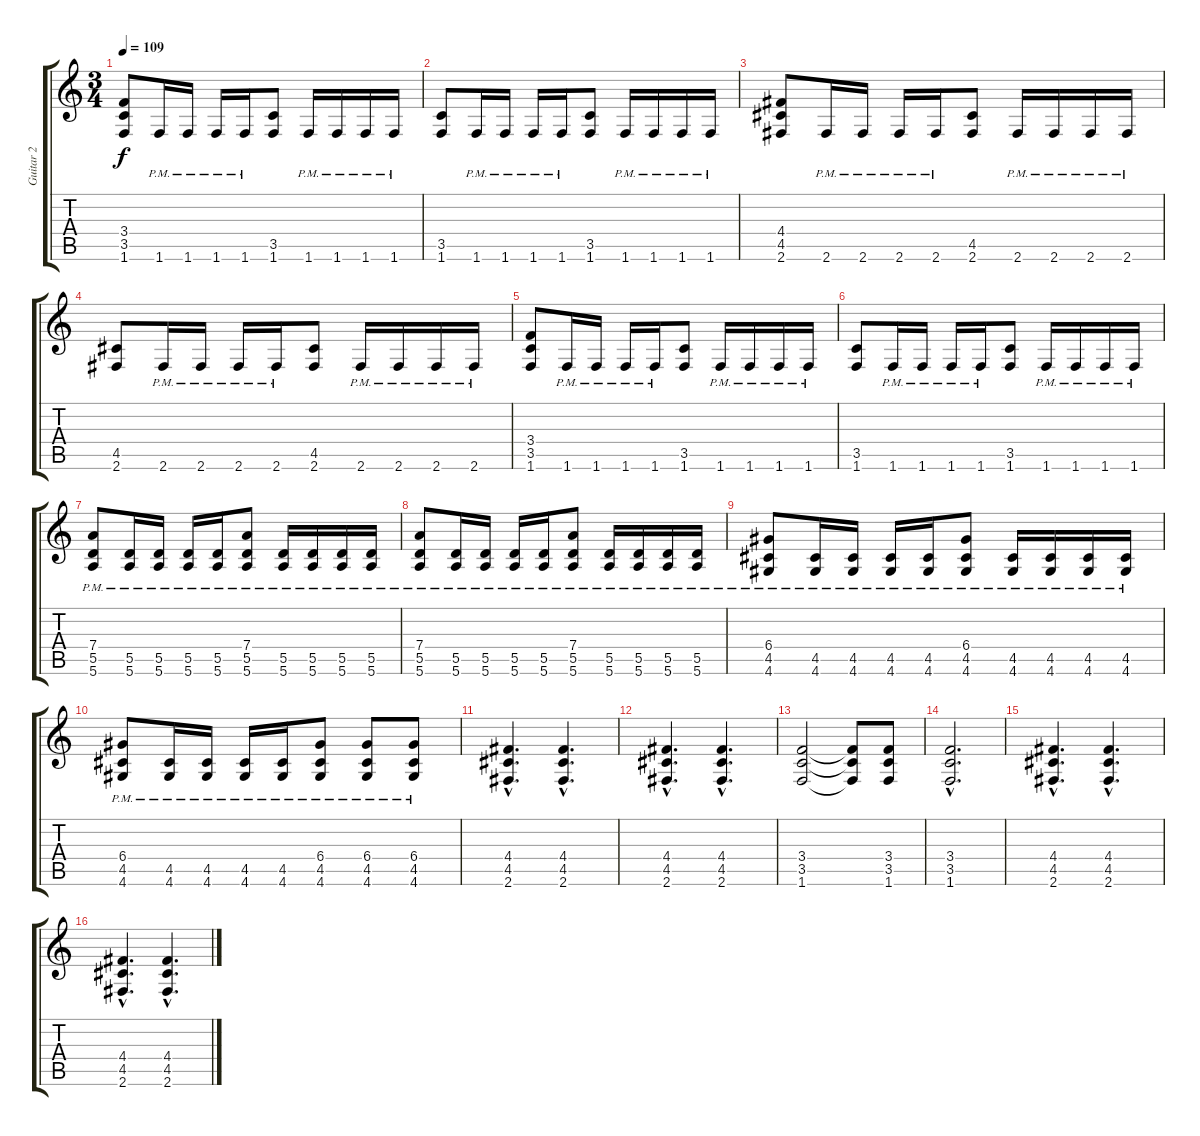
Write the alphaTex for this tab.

\track ("Guitar 2" "Guitar 2") {instrument distortionguitar}
\staff {score tabs}
\tuning (E4 B3 G3 D3 A2 E2) {hide}
\ts (3 4)
\tempo 109
\clef g2
\ks c
(3.4 3.5 1.6).8{dy f} 1.6{pm}.16 1.6{pm}.16 1.6{pm}.16 1.6{pm}.16 (3.5 1.6).8 1.6{pm}.16 1.6{pm}.16 1.6{pm}.16 1.6{pm}.16 |
(3.5 1.6).8 1.6{pm}.16 1.6{pm}.16 1.6{pm}.16 1.6{pm}.16 (3.5 1.6).8 1.6{pm}.16 1.6{pm}.16 1.6{pm}.16 1.6{pm}.16 |
(4.4 4.5 2.6).8 2.6{pm}.16 2.6{pm}.16 2.6{pm}.16 2.6{pm}.16 (4.5 2.6).8 2.6{pm}.16 2.6{pm}.16 2.6{pm}.16 2.6{pm}.16 |
(4.5 2.6).8 2.6{pm}.16 2.6{pm}.16 2.6{pm}.16 2.6{pm}.16 (4.5 2.6).8 2.6{pm}.16 2.6{pm}.16 2.6{pm}.16 2.6{pm}.16 |
(3.4 3.5 1.6).8 1.6{pm}.16 1.6{pm}.16 1.6{pm}.16 1.6{pm}.16 (3.5 1.6).8 1.6{pm}.16 1.6{pm}.16 1.6{pm}.16 1.6{pm}.16 |
(3.5 1.6).8 1.6{pm}.16 1.6{pm}.16 1.6{pm}.16 1.6{pm}.16 (3.5 1.6).8 1.6{pm}.16 1.6{pm}.16 1.6{pm}.16 1.6{pm}.16 |
(7.4{pm} 5.5{pm} 5.6{pm}).8 (5.5{pm} 5.6{pm}).16 (5.5{pm} 5.6{pm}).16 (5.5{pm} 5.6{pm}).16 (5.5{pm} 5.6{pm}).16 (7.4{pm} 5.5{pm} 5.6{pm}).8 (5.5{pm} 5.6{pm}).16 (5.5{pm} 5.6{pm}).16 (5.5{pm} 5.6{pm}).16 (5.5{pm} 5.6{pm}).16 |
(7.4{pm} 5.5{pm} 5.6{pm}).8 (5.5{pm} 5.6{pm}).16 (5.5{pm} 5.6{pm}).16 (5.5{pm} 5.6{pm}).16 (5.5{pm} 5.6{pm}).16 (7.4{pm} 5.5{pm} 5.6{pm}).8 (5.5{pm} 5.6{pm}).16 (5.5{pm} 5.6{pm}).16 (5.5{pm} 5.6{pm}).16 (5.5{pm} 5.6{pm}).16 |
(6.4{pm} 4.5{pm} 4.6{pm}).8 (4.5{pm} 4.6{pm}).16 (4.5{pm} 4.6{pm}).16 (4.5{pm} 4.6{pm}).16 (4.5{pm} 4.6{pm}).16 (6.4{pm} 4.5{pm} 4.6{pm}).8 (4.5{pm} 4.6{pm}).16 (4.5{pm} 4.6{pm}).16 (4.5{pm} 4.6{pm}).16 (4.5 4.6{pm}).16 |
(6.4{pm} 4.5{pm} 4.6{pm}).8 (4.5{pm} 4.6{pm}).16 (4.5{pm} 4.6{pm}).16 (4.5{pm} 4.6{pm}).16 (4.5{pm} 4.6{pm}).16 (6.4{pm} 4.5{pm} 4.6{pm}).8 (6.4{pm} 4.5{pm} 4.6{pm}).8 (6.4{pm} 4.5{pm} 4.6{pm}).8 |
(4.4{hac} 4.5{hac} 2.6{hac}).4{d} (4.4{hac} 4.5{hac} 2.6{hac}).4{d} |
(4.4{hac} 4.5{hac} 2.6{hac}).4{d} (4.4{hac} 4.5{hac} 2.6{hac}).4{d} |
(3.4 3.5 1.6).2 (3.4{t} 3.5{t} 1.6{t}).8 (3.4 3.5 1.6).8 |
(3.4{hac} 3.5{hac} 1.6{hac}).2{d} |
(4.4{hac} 4.5{hac} 2.6{hac}).4{d} (4.4{hac} 4.5{hac} 2.6{hac}).4{d} |
(4.4{hac} 4.5{hac} 2.6{hac}).4{d} (4.4{hac} 4.5{hac} 2.6{hac}).4{d}
